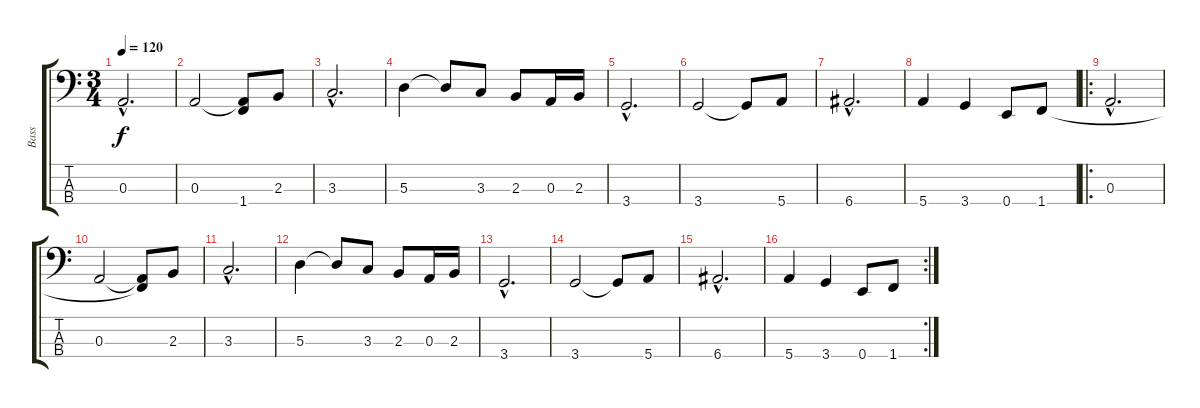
\track ("Bass" "Bass") {instrument electricbasspick}
\staff {score tabs}
\tuning (G2 D2 A1 E1) {hide}
\ts (3 4)
\tempo 120
\clef f4
\ks c
0.3{hac}.2{d dy f volume 9} |
0.3.2 (0.3{t} 1.4{t}).8 2.3.8 |
3.3{hac}.2{d} |
5.3.4 5.3{t}.8 3.3.8 2.3.8 0.3.16 2.3.16 |
3.4{hac}.2{d} |
3.4.2 3.4{t}.8 5.4.8 |
6.4{hac}.2{d} |
5.4.4 3.4.4 0.4.8 1.4.8 |
\ro
0.3{hac}.2{d volume 9} |
0.3.2 (0.3{t} 1.4{t}).8 2.3.8 |
3.3{hac}.2{d} |
5.3.4 5.3{t}.8 3.3.8 2.3.8 0.3.16 2.3.16 |
3.4{hac}.2{d} |
3.4.2 3.4{t}.8 5.4.8 |
6.4{hac}.2{d} |
\rc 2
5.4.4 3.4.4 0.4.8 1.4.8
